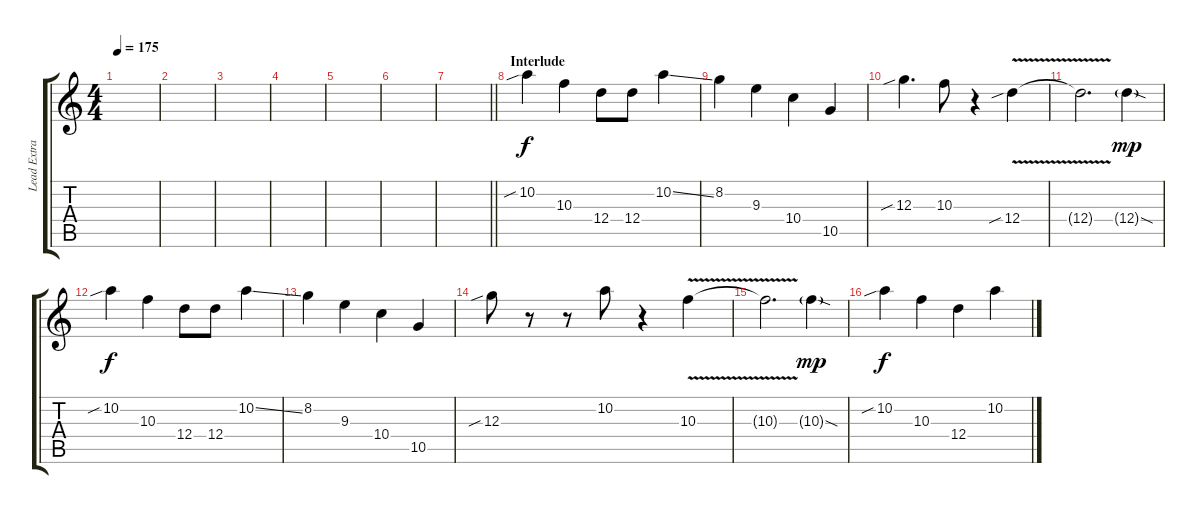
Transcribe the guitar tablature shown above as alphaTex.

\track ("Lead Extra" "Lead Extra") {instrument distortionguitar}
\staff {score tabs}
\tuning (E4 B3 G3 D3 A2 D2) {hide}
\ts (4 4)
\tempo 175
\clef g2
\ks c
|
|
|
|
|
|
\barLineRight lightlight
|
\section ("" "Interlude")
10.2{sib}.4 10.3.4 12.4.8 12.4.8 10.2{ss}.4 |
8.2.4 9.3.4 10.4.4 10.5.4 |
12.3{sib}.4{d} 10.3.8 r.4 12.4{v sib}.4 |
12.4{t}.2{d} 12.4{sod g}.4{dy mp} |
10.2{sib}.4{dy f} 10.3.4 12.4.8 12.4.8 10.2{ss}.4 |
8.2.4 9.3.4 10.4.4 10.5.4 |
12.3{sib}.8 r.8 r.8 10.2.8 r.4 10.3{v}.4 |
10.3{t}.2{d} 10.3{sod g}.4{dy mp} |
10.2{sib}.4{dy f} 10.3.4 12.4.4 10.2{ss}.4
